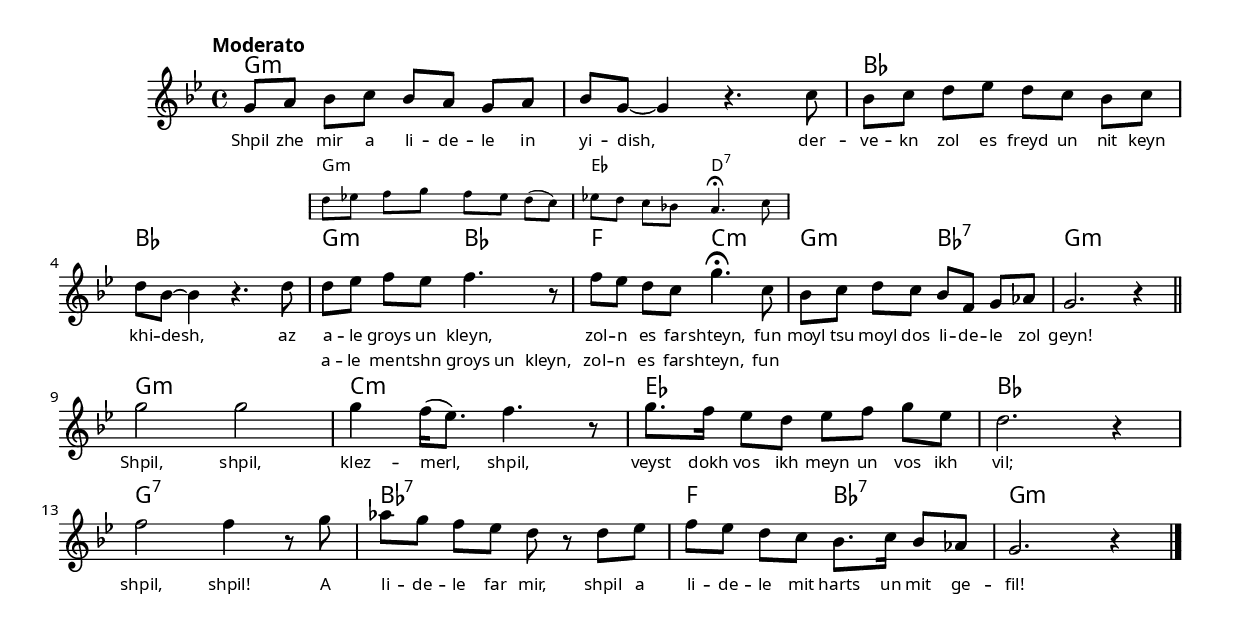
\version "2.18.2"
\language "english"
\include "../../../../templates/preamble.ly"

\score {
  <<
    \new ChordNames = "mainChords" {
      \chordmode { 
        g1:m |
        g:m |
        bf |
        bf: |
        g2:m bf: |
        f: c:m |
        g:m bf:7 |
        g1:m |
        g:m |
        c:m |
        ef: |
        bf: |
        g:7 |
        bf:7 |
        f2: bf:7 |
        g1:m
      }
    }
    \new Staff = "main" {
      \clef treble
      \key g \minor
      \time 4/4
      \tempo Moderato
      \new Voice = "melody" {
        \relative f'{ 
          g8 a bf c bf a g a |
          bf g~g4 r4. c8 |
          bf8 c d ef d c bf c | \break
          d8 bf~bf4 r4. d8 |
          
          << 
            { 
              d8 ef f ef f4. r8 |
              f ef d c g'4.\fermata c,8 |
            }
            <<
              \new ChordNames \with {
                alignAboveContext = #"mainChords"
              } 
              
                
                \chordmode { 
                  \override ChordName #'font-size = #-1 {
                  g1:m |
                  ef2: d:7 |
                }
              }
              \new Staff \with {
                \remove "Time_signature_engraver"
                alignAboveContext = #"mainChords"
                fontSize = #-3
                \override StaffSymbol.staff-space = #(magstep -3)
                \override StaffSymbol.thickness = #(magstep -3)
                firstClef = ##f
                \override VerticalAxisGroup.default-staff-staff-spacing =
                  #'((basic-distance . 10)
                     (minimum-distance . 10)
                     (padding . 1)
                     (stretchability . 10))
              } 
              
              \new Voice = "variation"
              \relative d''{
                d8 ef f g f ef d( c) |
                ef8 d8 c bf a4.\fermata c8 |
              }
            >>
          >>
          
          bf8 c d c bf f g af |
          g2. r4 |\bar "||"\break
          g'2 g |
          g4 f16( ef8.) f4. r8 |
          g8. f16 ef8 d ef f g ef |
          d2. r4 |
          f2 f4 r8 g |
          af g f ef d r d ef |
          f ef d c bf8. c16 bf8 af |
          g2. r4 \bar "|."
        }
      }
    }
    
    \new Lyrics \lyricsto "melody" {
      Shpil zhe mir a li -- de -- le in yi -- dish,
      der -- ve -- kn zol es freyd un nit keyn khi -- desh,
      az a -- le groys un kleyn,
      zol -- n es far -- shteyn,
      fun moyl tsu moyl dos li -- de -- le zol geyn!
      
      Shpil, shpil, klez -- merl, shpil,
      veyst dokh vos ikh meyn un vos ikh vil;
      shpil, shpil! A li -- de -- le far mir,
      shpil a li -- de -- le mit harts un mit ge -- fil!
    }
    
              \new Lyrics \with {
                alignAboveContext = #"variation"
              }
              \lyricsto "variation" 
              \lyricmode{ 
                a -- le men -- tshn groys un kleyn,
                zol -- n es far -- shteyn, fun
              }
  >>
}
